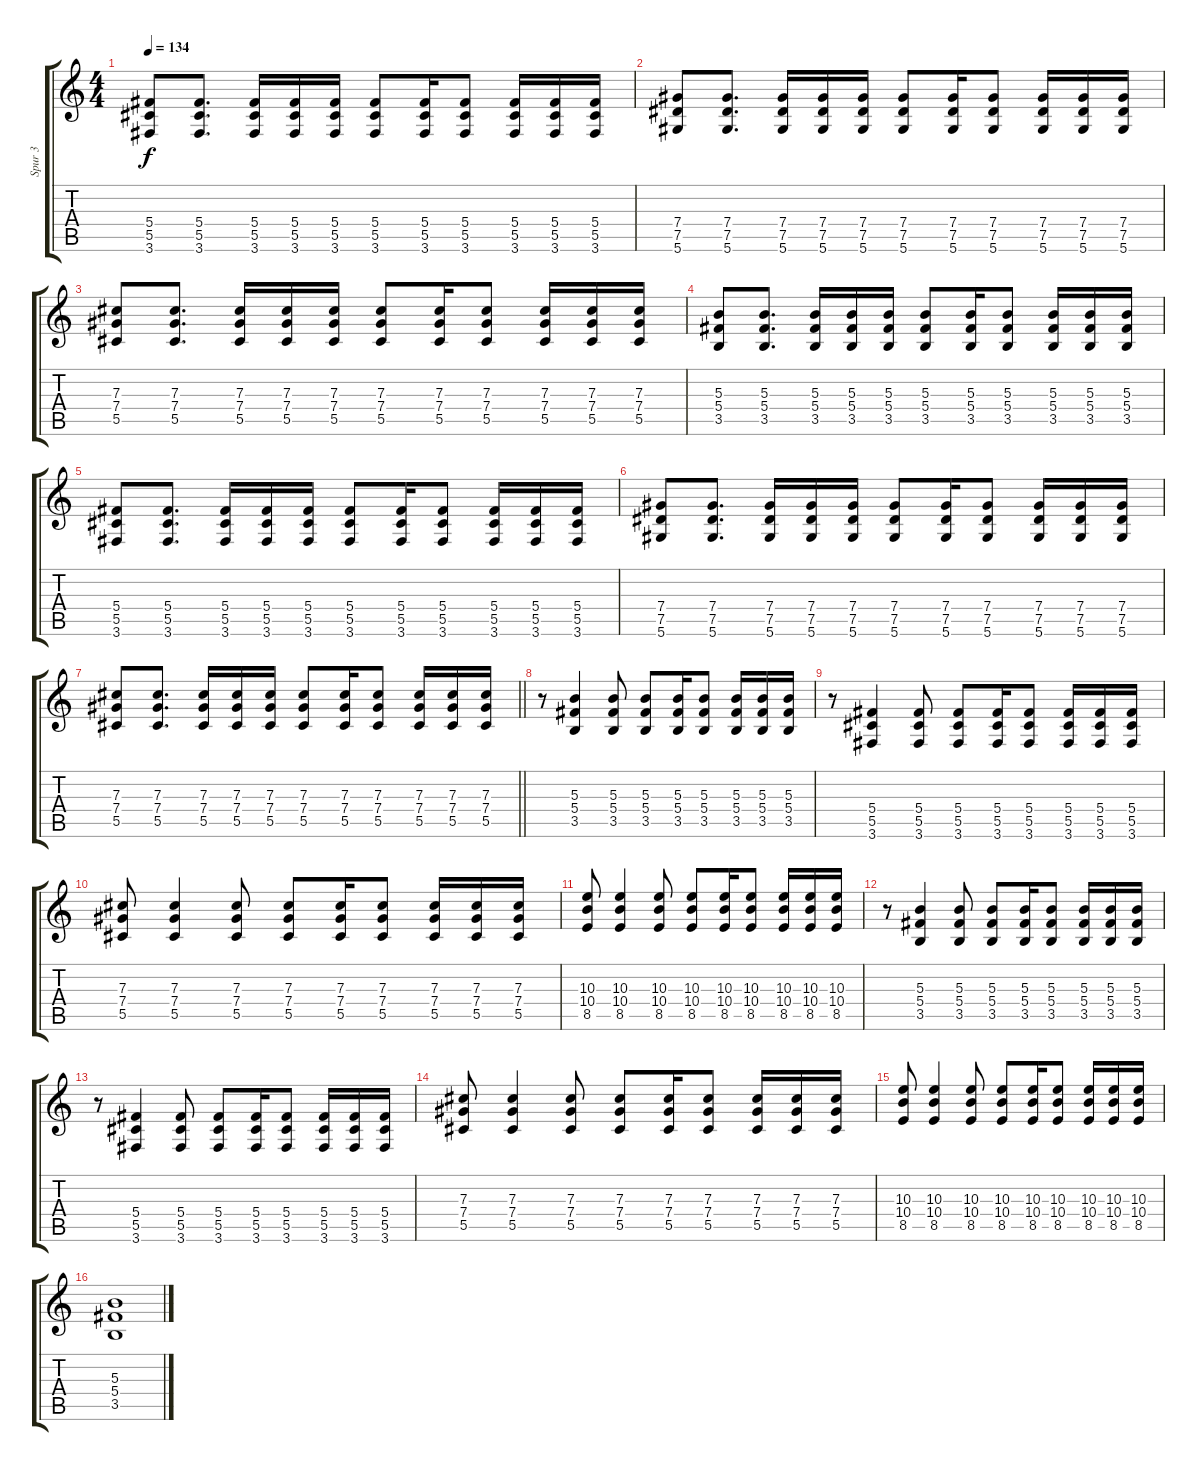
\track ("Spur 3" "Spur 3") {instrument overdrivenguitar}
\staff {score tabs}
\tuning (Eb4 Bb3 Gb3 Db3 Ab2 Eb2) {hide}
\ts (4 4)
\tempo 134
\clef g2
\ks c
(5.4 5.5 3.6).8{dy f} (5.4 5.5 3.6).8{d} (5.4 5.5 3.6).16 (5.4 5.5 3.6).16 (5.4 5.5 3.6).16 (5.4 5.5 3.6).8 (5.4 5.5 3.6).16 (5.4 5.5 3.6).8 (5.4 5.5 3.6).16 (5.4 5.5 3.6).16 (5.4 5.5 3.6).16 |
(7.4 7.5 5.6).8 (7.4 7.5 5.6).8{d} (7.4 7.5 5.6).16 (7.4 7.5 5.6).16 (7.4 7.5 5.6).16 (7.4 7.5 5.6).8 (7.4 7.5 5.6).16 (7.4 7.5 5.6).8 (7.4 7.5 5.6).16 (7.4 7.5 5.6).16 (7.4 7.5 5.6).16 |
(7.3 7.4 5.5).8 (7.3 7.4 5.5).8{d} (7.3 7.4 5.5).16 (7.3 7.4 5.5).16 (7.3 7.4 5.5).16 (7.3 7.4 5.5).8 (7.3 7.4 5.5).16 (7.3 7.4 5.5).8 (7.3 7.4 5.5).16 (7.3 7.4 5.5).16 (7.3 7.4 5.5).16 |
(5.3 5.4 3.5).8 (5.3 5.4 3.5).8{d} (5.3 5.4 3.5).16 (5.3 5.4 3.5).16 (5.3 5.4 3.5).16 (5.3 5.4 3.5).8 (5.3 5.4 3.5).16 (5.3 5.4 3.5).8 (5.3 5.4 3.5).16 (5.3 5.4 3.5).16 (5.3 5.4 3.5).16 |
(5.4 5.5 3.6).8 (5.4 5.5 3.6).8{d} (5.4 5.5 3.6).16 (5.4 5.5 3.6).16 (5.4 5.5 3.6).16 (5.4 5.5 3.6).8 (5.4 5.5 3.6).16 (5.4 5.5 3.6).8 (5.4 5.5 3.6).16 (5.4 5.5 3.6).16 (5.4 5.5 3.6).16 |
(7.4 7.5 5.6).8 (7.4 7.5 5.6).8{d} (7.4 7.5 5.6).16 (7.4 7.5 5.6).16 (7.4 7.5 5.6).16 (7.4 7.5 5.6).8 (7.4 7.5 5.6).16 (7.4 7.5 5.6).8 (7.4 7.5 5.6).16 (7.4 7.5 5.6).16 (7.4 7.5 5.6).16 |
\barLineRight lightlight
(7.3 7.4 5.5).8 (7.3 7.4 5.5).8{d} (7.3 7.4 5.5).16 (7.3 7.4 5.5).16 (7.3 7.4 5.5).16 (7.3 7.4 5.5).8 (7.3 7.4 5.5).16 (7.3 7.4 5.5).8 (7.3 7.4 5.5).16 (7.3 7.4 5.5).16 (7.3 7.4 5.5).16 |
r.8 (5.3 5.4 3.5).4 (5.3 5.4 3.5).8 (5.3 5.4 3.5).8 (5.3 5.4 3.5).16 (5.3 5.4 3.5).8 (5.3 5.4 3.5).16 (5.3 5.4 3.5).16 (5.3 5.4 3.5).16 |
r.8 (5.4 5.5 3.6).4 (5.4 5.5 3.6).8 (5.4 5.5 3.6).8 (5.4 5.5 3.6).16 (5.4 5.5 3.6).8 (5.4 5.5 3.6).16 (5.4 5.5 3.6).16 (5.4 5.5 3.6).16 |
(7.3 7.4 5.5).8 (7.3 7.4 5.5).4 (7.3 7.4 5.5).8 (7.3 7.4 5.5).8 (7.3 7.4 5.5).16 (7.3 7.4 5.5).8 (7.3 7.4 5.5).16 (7.3 7.4 5.5).16 (7.3 7.4 5.5).16 |
(10.3 10.4 8.5).8 (10.3 10.4 8.5).4 (10.3 10.4 8.5).8 (10.3 10.4 8.5).8 (10.3 10.4 8.5).16 (10.3 10.4 8.5).8 (10.3 10.4 8.5).16 (10.3 10.4 8.5).16 (10.3 10.4 8.5).16 |
r.8 (5.3 5.4 3.5).4 (5.3 5.4 3.5).8 (5.3 5.4 3.5).8 (5.3 5.4 3.5).16 (5.3 5.4 3.5).8 (5.3 5.4 3.5).16 (5.3 5.4 3.5).16 (5.3 5.4 3.5).16 |
r.8 (5.4 5.5 3.6).4 (5.4 5.5 3.6).8 (5.4 5.5 3.6).8 (5.4 5.5 3.6).16 (5.4 5.5 3.6).8 (5.4 5.5 3.6).16 (5.4 5.5 3.6).16 (5.4 5.5 3.6).16 |
(7.3 7.4 5.5).8 (7.3 7.4 5.5).4 (7.3 7.4 5.5).8 (7.3 7.4 5.5).8 (7.3 7.4 5.5).16 (7.3 7.4 5.5).8 (7.3 7.4 5.5).16 (7.3 7.4 5.5).16 (7.3 7.4 5.5).16 |
(10.3 10.4 8.5).8 (10.3 10.4 8.5).4 (10.3 10.4 8.5).8 (10.3 10.4 8.5).8 (10.3 10.4 8.5).16 (10.3 10.4 8.5).8 (10.3 10.4 8.5).16 (10.3 10.4 8.5).16 (10.3 10.4 8.5).16 |
(5.3 5.4 3.5).1
